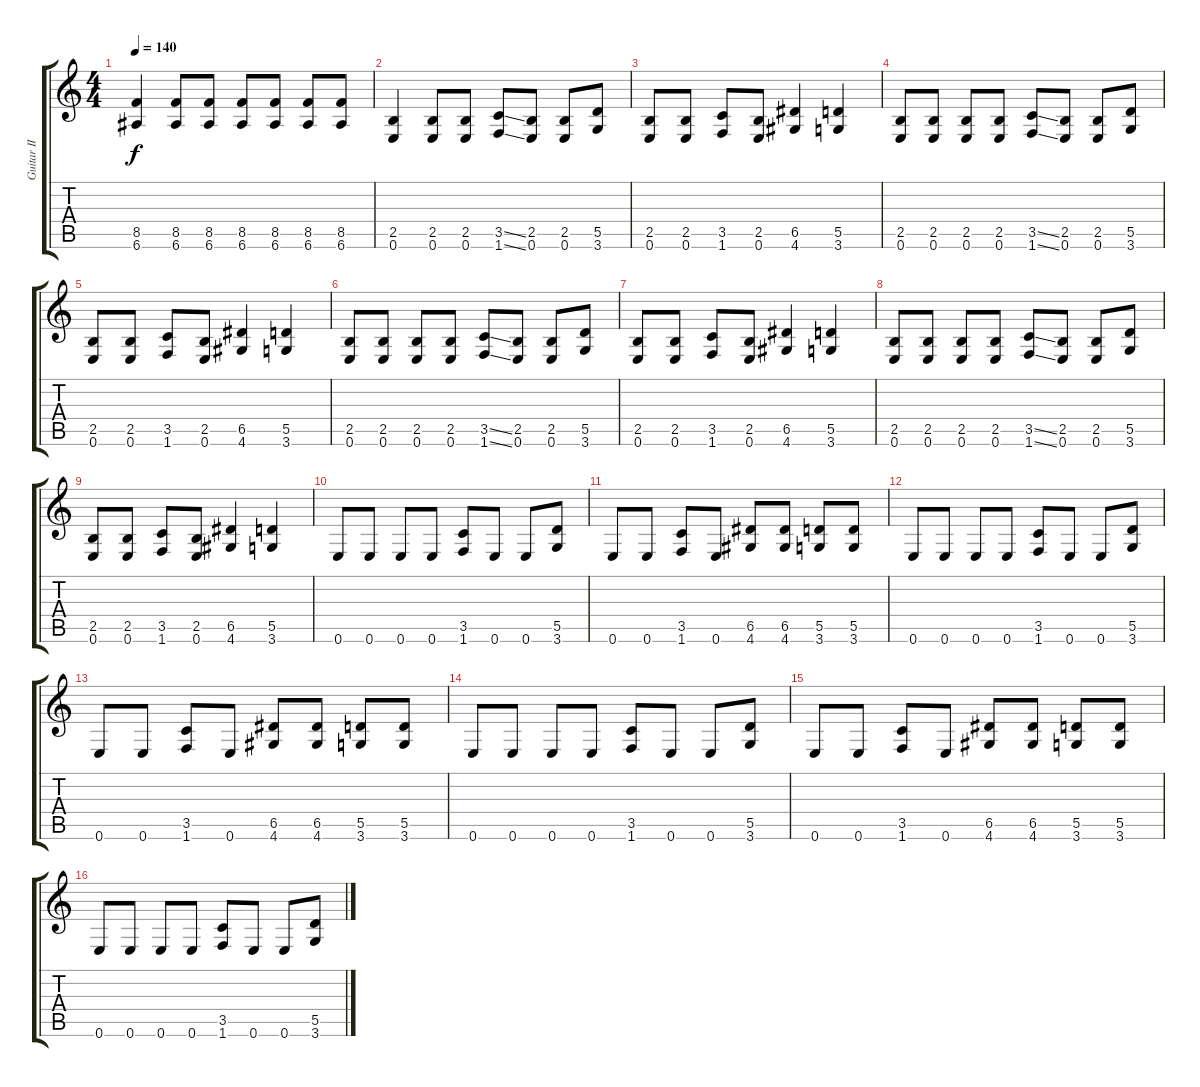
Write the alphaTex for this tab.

\track ("Guitar II" "Guitar II") {instrument distortionguitar}
\staff {score tabs}
\tuning (E4 B3 G3 D3 A2 E2) {hide}
\ts (4 4)
\tempo 140
\clef g2
\ks c
(8.5 6.6).4{dy f} (8.5 6.6).8 (8.5 6.6).8 (8.5 6.6).8 (8.5 6.6).8 (8.5 6.6).8 (8.5 6.6).8 |
(2.5 0.6).4 (2.5 0.6).8 (2.5 0.6).8 (3.5{ss} 1.6{ss}).8 (2.5 0.6).8 (2.5 0.6).8 (5.5 3.6).8 |
(2.5 0.6).8 (2.5 0.6).8 (3.5 1.6).8 (2.5 0.6).8 (6.5 4.6).4 (5.5 3.6).4 |
(2.5 0.6).8 (2.5 0.6).8 (2.5 0.6).8 (2.5 0.6).8 (3.5{ss} 1.6{ss}).8 (2.5 0.6).8 (2.5 0.6).8 (5.5 3.6).8 |
(2.5 0.6).8 (2.5 0.6).8 (3.5 1.6).8 (2.5 0.6).8 (6.5 4.6).4 (5.5 3.6).4 |
(2.5 0.6).8 (2.5 0.6).8 (2.5 0.6).8 (2.5 0.6).8 (3.5{ss} 1.6{ss}).8 (2.5 0.6).8 (2.5 0.6).8 (5.5 3.6).8 |
(2.5 0.6).8 (2.5 0.6).8 (3.5 1.6).8 (2.5 0.6).8 (6.5 4.6).4 (5.5 3.6).4 |
(2.5 0.6).8 (2.5 0.6).8 (2.5 0.6).8 (2.5 0.6).8 (3.5{ss} 1.6{ss}).8 (2.5 0.6).8 (2.5 0.6).8 (5.5 3.6).8 |
(2.5 0.6).8 (2.5 0.6).8 (3.5 1.6).8 (2.5 0.6).8 (6.5 4.6).4 (5.5 3.6).4 |
0.6.8 0.6.8 0.6.8 0.6.8 (3.5 1.6).8 0.6.8 0.6.8 (5.5 3.6).8 |
0.6.8 0.6.8 (3.5 1.6).8 0.6.8 (6.5 4.6).8 (6.5 4.6).8 (5.5 3.6).8 (5.5 3.6).8 |
0.6.8 0.6.8 0.6.8 0.6.8 (3.5 1.6).8 0.6.8 0.6.8 (5.5 3.6).8 |
0.6.8 0.6.8 (3.5 1.6).8 0.6.8 (6.5 4.6).8 (6.5 4.6).8 (5.5 3.6).8 (5.5 3.6).8 |
0.6.8 0.6.8 0.6.8 0.6.8 (3.5 1.6).8 0.6.8 0.6.8 (5.5 3.6).8 |
0.6.8 0.6.8 (3.5 1.6).8 0.6.8 (6.5 4.6).8 (6.5 4.6).8 (5.5 3.6).8 (5.5 3.6).8 |
0.6.8 0.6.8 0.6.8 0.6.8 (3.5 1.6).8 0.6.8 0.6.8 (5.5 3.6).8
